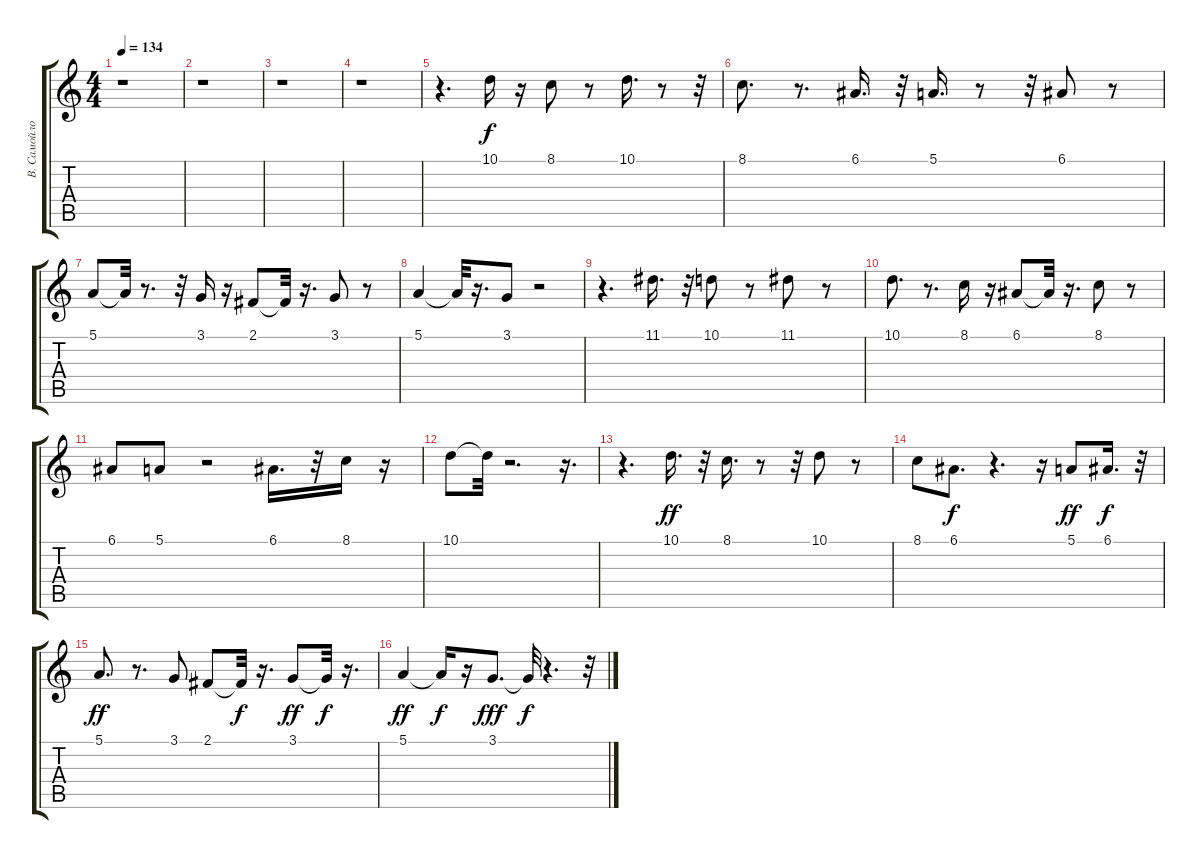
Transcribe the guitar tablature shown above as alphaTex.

\track ("В. Самойлов (вокал)" "В. Самойло") {instrument clarinet}
\staff {score tabs}
\tuning (E4 B3 G3 D3 A2 E2) {hide}
\ts (4 4)
\tempo 134
\clef g2
\ks c
r.1{dy f} |
r.1 |
r.1 |
r.1 |
r.4{d} 10.1.16 r.16 8.1.8 r.8 10.1.16{d} r.8 r.32 |
8.1.8{d} r.8{d} 6.1.16{d} r.32 5.1.16{d} r.8 r.32 6.1.8 r.8 |
5.1.8 5.1{t}.32 r.8{d} r.32 3.1.16 r.16 2.1.8 2.1{t}.32 r.16{d} 3.1.8 r.8 |
5.1.4 5.1{t}.32 r.16{d} 3.1.8 r.2 |
r.4{d} 11.1.16{d} r.32 10.1.8 r.8 11.1.8 r.8 |
10.1.8{d} r.8{d} 8.1.16 r.16 6.1.8 6.1{t}.32 r.16{d} 8.1.8 r.8 |
6.1.8 5.1.8 r.2 6.1.16{d} r.32 8.1.16 r.16 |
10.1.8 10.1{t}.32 r.2{d} r.16{d} |
r.4{d} 10.1.16{d dy ff} r.32 8.1.16{d} r.8 r.32 10.1.8 r.8 |
8.1.8 6.1.8{d dy f} r.4{d} r.16 5.1.8{dy ff} 6.1.16{d dy f} r.32 |
5.1.8{d dy ff} r.8{d} 3.1.8 2.1.8 2.1{t}.32{dy f} r.16{d} 3.1.8{dy ff} 3.1{t}.32{dy f} r.16{d} |
5.1.4{dy ff} 5.1{t}.16{dy f} r.16 3.1.8{d dy fff} 3.1{t}.32{dy f} r.4{d} r.32
